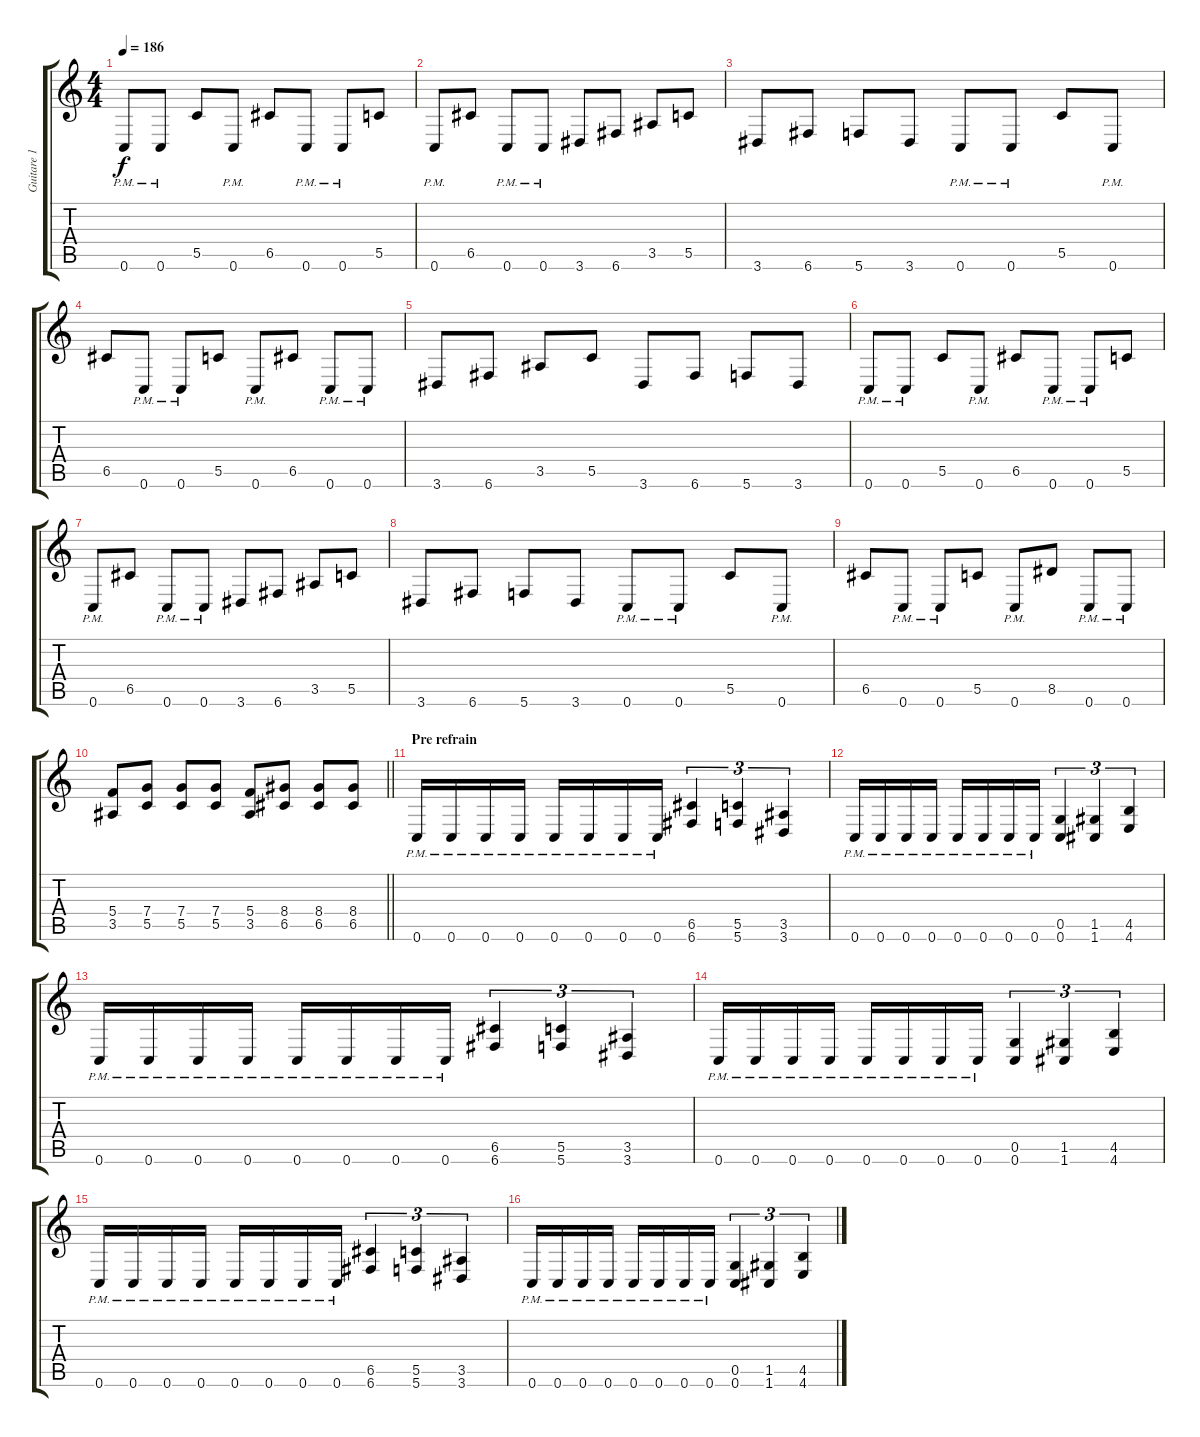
\track ("Guitare 1" "Guitare 1") {instrument distortionguitar}
\staff {score tabs}
\tuning (D4 A3 F3 C3 G2 C2) {hide}
\ts (4 4)
\tempo 186
\clef g2
\ks c
0.6{pm}.8{dy f} 0.6{pm}.8 5.5.8 0.6{pm}.8 6.5.8 0.6{pm}.8 0.6{pm}.8 5.5.8 |
0.6{pm}.8 6.5.8 0.6{pm}.8 0.6{pm}.8 3.6.8 6.6.8 3.5.8 5.5.8 |
3.6.8 6.6.8 5.6.8 3.6.8 0.6{pm}.8 0.6{pm}.8 5.5.8 0.6{pm}.8 |
6.5.8 0.6{pm}.8 0.6{pm}.8 5.5.8 0.6{pm}.8 6.5.8 0.6{pm}.8 0.6{pm}.8 |
3.6.8 6.6.8 3.5.8 5.5.8 3.6.8 6.6.8 5.6.8 3.6.8 |
0.6{pm}.8 0.6{pm}.8 5.5.8 0.6{pm}.8 6.5.8 0.6{pm}.8 0.6{pm}.8 5.5.8 |
0.6{pm}.8 6.5.8 0.6{pm}.8 0.6{pm}.8 3.6.8 6.6.8 3.5.8 5.5.8 |
3.6.8 6.6.8 5.6.8 3.6.8 0.6{pm}.8 0.6{pm}.8 5.5.8 0.6{pm}.8 |
6.5.8 0.6{pm}.8 0.6{pm}.8 5.5.8 0.6{pm}.8 8.5.8 0.6{pm}.8 0.6{pm}.8 |
\barLineRight lightlight
(5.4 3.5).8 (7.4 5.5).8 (7.4 5.5).8 (7.4 5.5).8 (5.4 3.5).8 (8.4 6.5).8 (8.4 6.5).8 (8.4 6.5).8 |
\section ("" "Pre refrain")
0.6{pm}.16 0.6{pm}.16 0.6{pm}.16 0.6{pm}.16 0.6{pm}.16 0.6{pm}.16 0.6{pm}.16 0.6{pm}.16 (6.5 6.6).4{tu (3 2)} (5.5 5.6).4{tu (3 2)} (3.5 3.6).4{tu (3 2)} |
0.6{pm}.16 0.6{pm}.16 0.6{pm}.16 0.6{pm}.16 0.6{pm}.16 0.6{pm}.16 0.6{pm}.16 0.6{pm}.16 (0.5 0.6).4{tu (3 2)} (1.5 1.6).4{tu (3 2)} (4.5 4.6).4{tu (3 2)} |
0.6{pm}.16 0.6{pm}.16 0.6{pm}.16 0.6{pm}.16 0.6{pm}.16 0.6{pm}.16 0.6{pm}.16 0.6{pm}.16 (6.5 6.6).4{tu (3 2)} (5.5 5.6).4{tu (3 2)} (3.5 3.6).4{tu (3 2)} |
0.6{pm}.16 0.6{pm}.16 0.6{pm}.16 0.6{pm}.16 0.6{pm}.16 0.6{pm}.16 0.6{pm}.16 0.6{pm}.16 (0.5 0.6).4{tu (3 2)} (1.5 1.6).4{tu (3 2)} (4.5 4.6).4{tu (3 2)} |
0.6{pm}.16 0.6{pm}.16 0.6{pm}.16 0.6{pm}.16 0.6{pm}.16 0.6{pm}.16 0.6{pm}.16 0.6{pm}.16 (6.5 6.6).4{tu (3 2)} (5.5 5.6).4{tu (3 2)} (3.5 3.6).4{tu (3 2)} |
0.6{pm}.16 0.6{pm}.16 0.6{pm}.16 0.6{pm}.16 0.6{pm}.16 0.6{pm}.16 0.6{pm}.16 0.6{pm}.16 (0.5 0.6).4{tu (3 2)} (1.5 1.6).4{tu (3 2)} (4.5 4.6).4{tu (3 2)}
